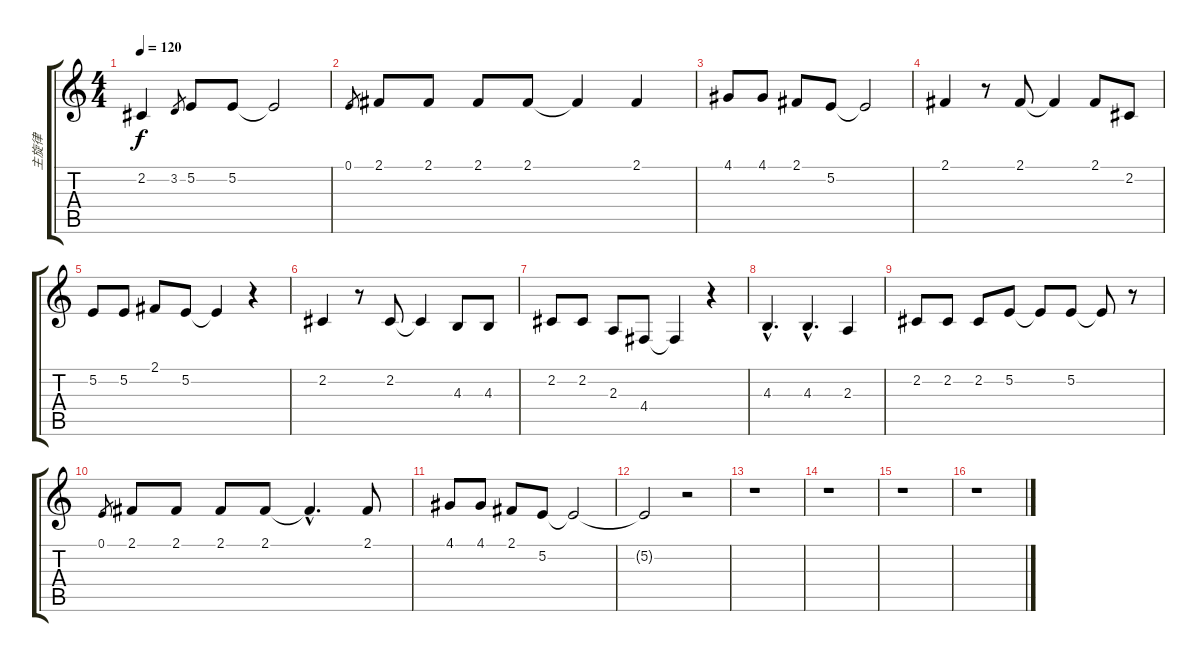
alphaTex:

\track ("主旋律" "主旋律") {instrument trumpet}
\staff {score tabs}
\tuning (E4 B3 G3 D3 A2 E2) {hide}
\ts (4 4)
\tempo 120
\clef g2
\ks c
2.2.4{dy f} 3.2.8{gr} 5.2.8 5.2.8 5.2{t}.2 |
0.1.8{gr} 2.1.8 2.1.8 2.1.8 2.1.8 2.1{t}.4 2.1.4 |
4.1.8 4.1.8 2.1.8 5.2.8 5.2{t}.2 |
2.1.4 r.8 2.1.8 2.1{t}.4 2.1.8 2.2.8 |
5.2.8 5.2.8 2.1.8 5.2.8 5.2{t}.4 r.4 |
2.2.4 r.8 2.2.8 2.2{t}.4 4.3.8 4.3.8 |
2.2.8 2.2.8 2.3.8 4.4.8 4.4{t}.4 r.4 |
4.3{hac}.4{d} 4.3{hac}.4{d} 2.3.4 |
2.2.8 2.2.8 2.2.8 5.2.8 5.2{t}.8 5.2.8 5.2{t}.8 r.8 |
0.1.8{gr} 2.1.8 2.1.8 2.1.8 2.1.8 2.1{hac t}.4{d} 2.1.8 |
4.1.8 4.1.8 2.1.8 5.2.8 5.2{t}.2 |
5.2{t}.2 r.2 |
r.1 |
r.1 |
r.1 |
r.1
